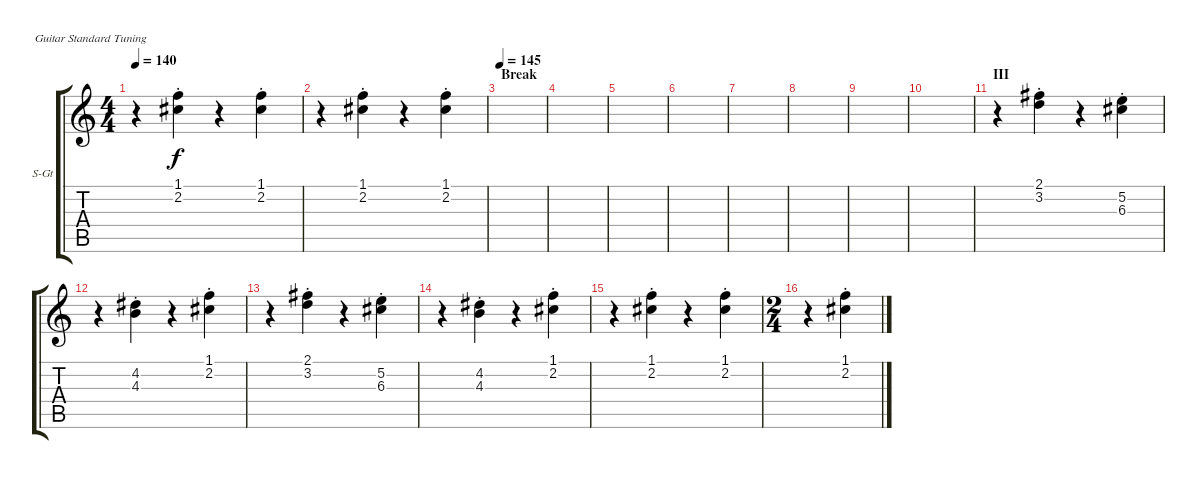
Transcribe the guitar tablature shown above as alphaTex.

\defaultSystemsLayout 4
\bracketExtendMode groupsimilarinstruments
\firstSystemTrackNameOrientation horizontal
\otherSystemsTrackNameOrientation horizontal
\track ("Acoustic Guitar" "S-Gt") {instrument acousticguitarsteel}
\staff {score tabs}
\tuning (E4 B3 G3 D3 A2 E2)
\ts (4 4)
\tempo 140
\clef g2
\ks c
r.4{dy f} (2.2{st} 1.1{st}).4 r.4 (2.2{st} 1.1{st}).4 |
r.4 (2.2{st} 1.1{st}).4 r.4 (2.2{st} 1.1{st}).4 |
\section ("" "Break")
\tempo 145
|
|
|
|
|
|
|
|
\section ("" "III")
r.4 (2.1{st} 3.2{st}).4 r.4 (5.2{st} 6.3{st}).4 |
r.4 (4.3{st} 4.2{st}).4 r.4 (2.2{st} 1.1{st}).4 |
r.4 (2.1{st} 3.2{st}).4 r.4 (5.2{st} 6.3{st}).4 |
r.4 (4.3{st} 4.2{st}).4 r.4 (2.2{st} 1.1{st}).4 |
r.4 (2.2{st} 1.1{st}).4 r.4 (2.2{st} 1.1{st}).4 |
\ts (2 4)
r.4 (2.2{st} 1.1{st}).4
